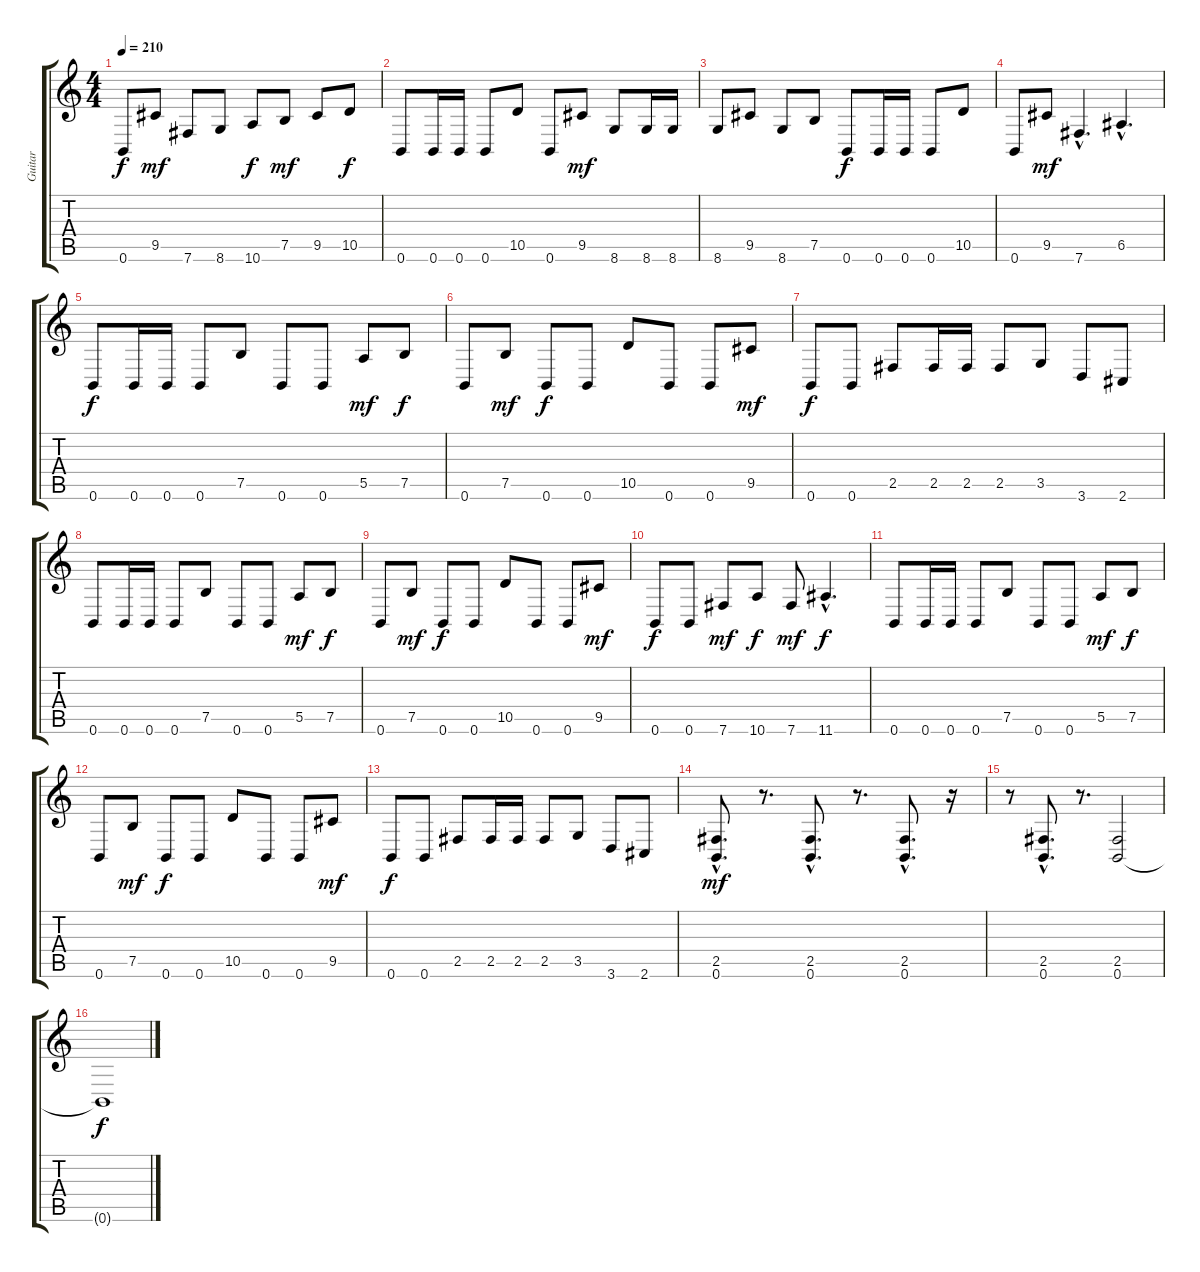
\track ("Guitar" "Guitar") {instrument overdrivenguitar}
\staff {score tabs}
\tuning (B3 Gb3 D3 A2 E2 B1) {hide}
\ts (4 4)
\tempo 210
\clef g2
\ks c
0.6.8{dy f} 9.5.8{dy mf} 7.6.8 8.6.8 10.6.8{dy f} 7.5.8{dy mf} 9.5.8 10.5.8{dy f} |
0.6.8 0.6.16 0.6.16 0.6.8 10.5.8 0.6.8 9.5.8{dy mf} 8.6.8 8.6.16 8.6.16 |
8.6.8 9.5.8 8.6.8 7.5.8 0.6.8{dy f} 0.6.16 0.6.16 0.6.8 10.5.8 |
0.6.8 9.5.8{dy mf} 7.6{hac}.4{d} 6.5{hac}.4{d} |
0.6.8{dy f} 0.6.16 0.6.16 0.6.8 7.5.8 0.6.8 0.6.8 5.5.8{dy mf} 7.5.8{dy f} |
0.6.8 7.5.8{dy mf} 0.6.8{dy f} 0.6.8 10.5.8 0.6.8 0.6.8 9.5.8{dy mf} |
0.6.8{dy f} 0.6.8 2.5.8 2.5.16 2.5.16 2.5.8 3.5.8 3.6.8 2.6.8 |
0.6.8 0.6.16 0.6.16 0.6.8 7.5.8 0.6.8 0.6.8 5.5.8{dy mf} 7.5.8{dy f} |
0.6.8 7.5.8{dy mf} 0.6.8{dy f} 0.6.8 10.5.8 0.6.8 0.6.8 9.5.8{dy mf} |
0.6.8{dy f} 0.6.8 7.6.8{dy mf} 10.6.8{dy f} 7.6.8{dy mf} 11.6{hac}.4{d dy f} |
0.6.8 0.6.16 0.6.16 0.6.8 7.5.8 0.6.8 0.6.8 5.5.8{dy mf} 7.5.8{dy f} |
0.6.8 7.5.8{dy mf} 0.6.8{dy f} 0.6.8 10.5.8 0.6.8 0.6.8 9.5.8{dy mf} |
0.6.8{dy f} 0.6.8 2.5.8 2.5.16 2.5.16 2.5.8 3.5.8 3.6.8 2.6.8 |
(2.5{hac} 0.6{hac}).8{d dy mf} r.8{d} (2.5{hac} 0.6{hac}).8{d} r.8{d} (2.5{hac} 0.6{hac}).8{d} r.16 |
r.8 (2.5{hac} 0.6{hac}).8{d} r.8{d} (2.5 0.6).2 |
0.6{t}.1{dy f}
